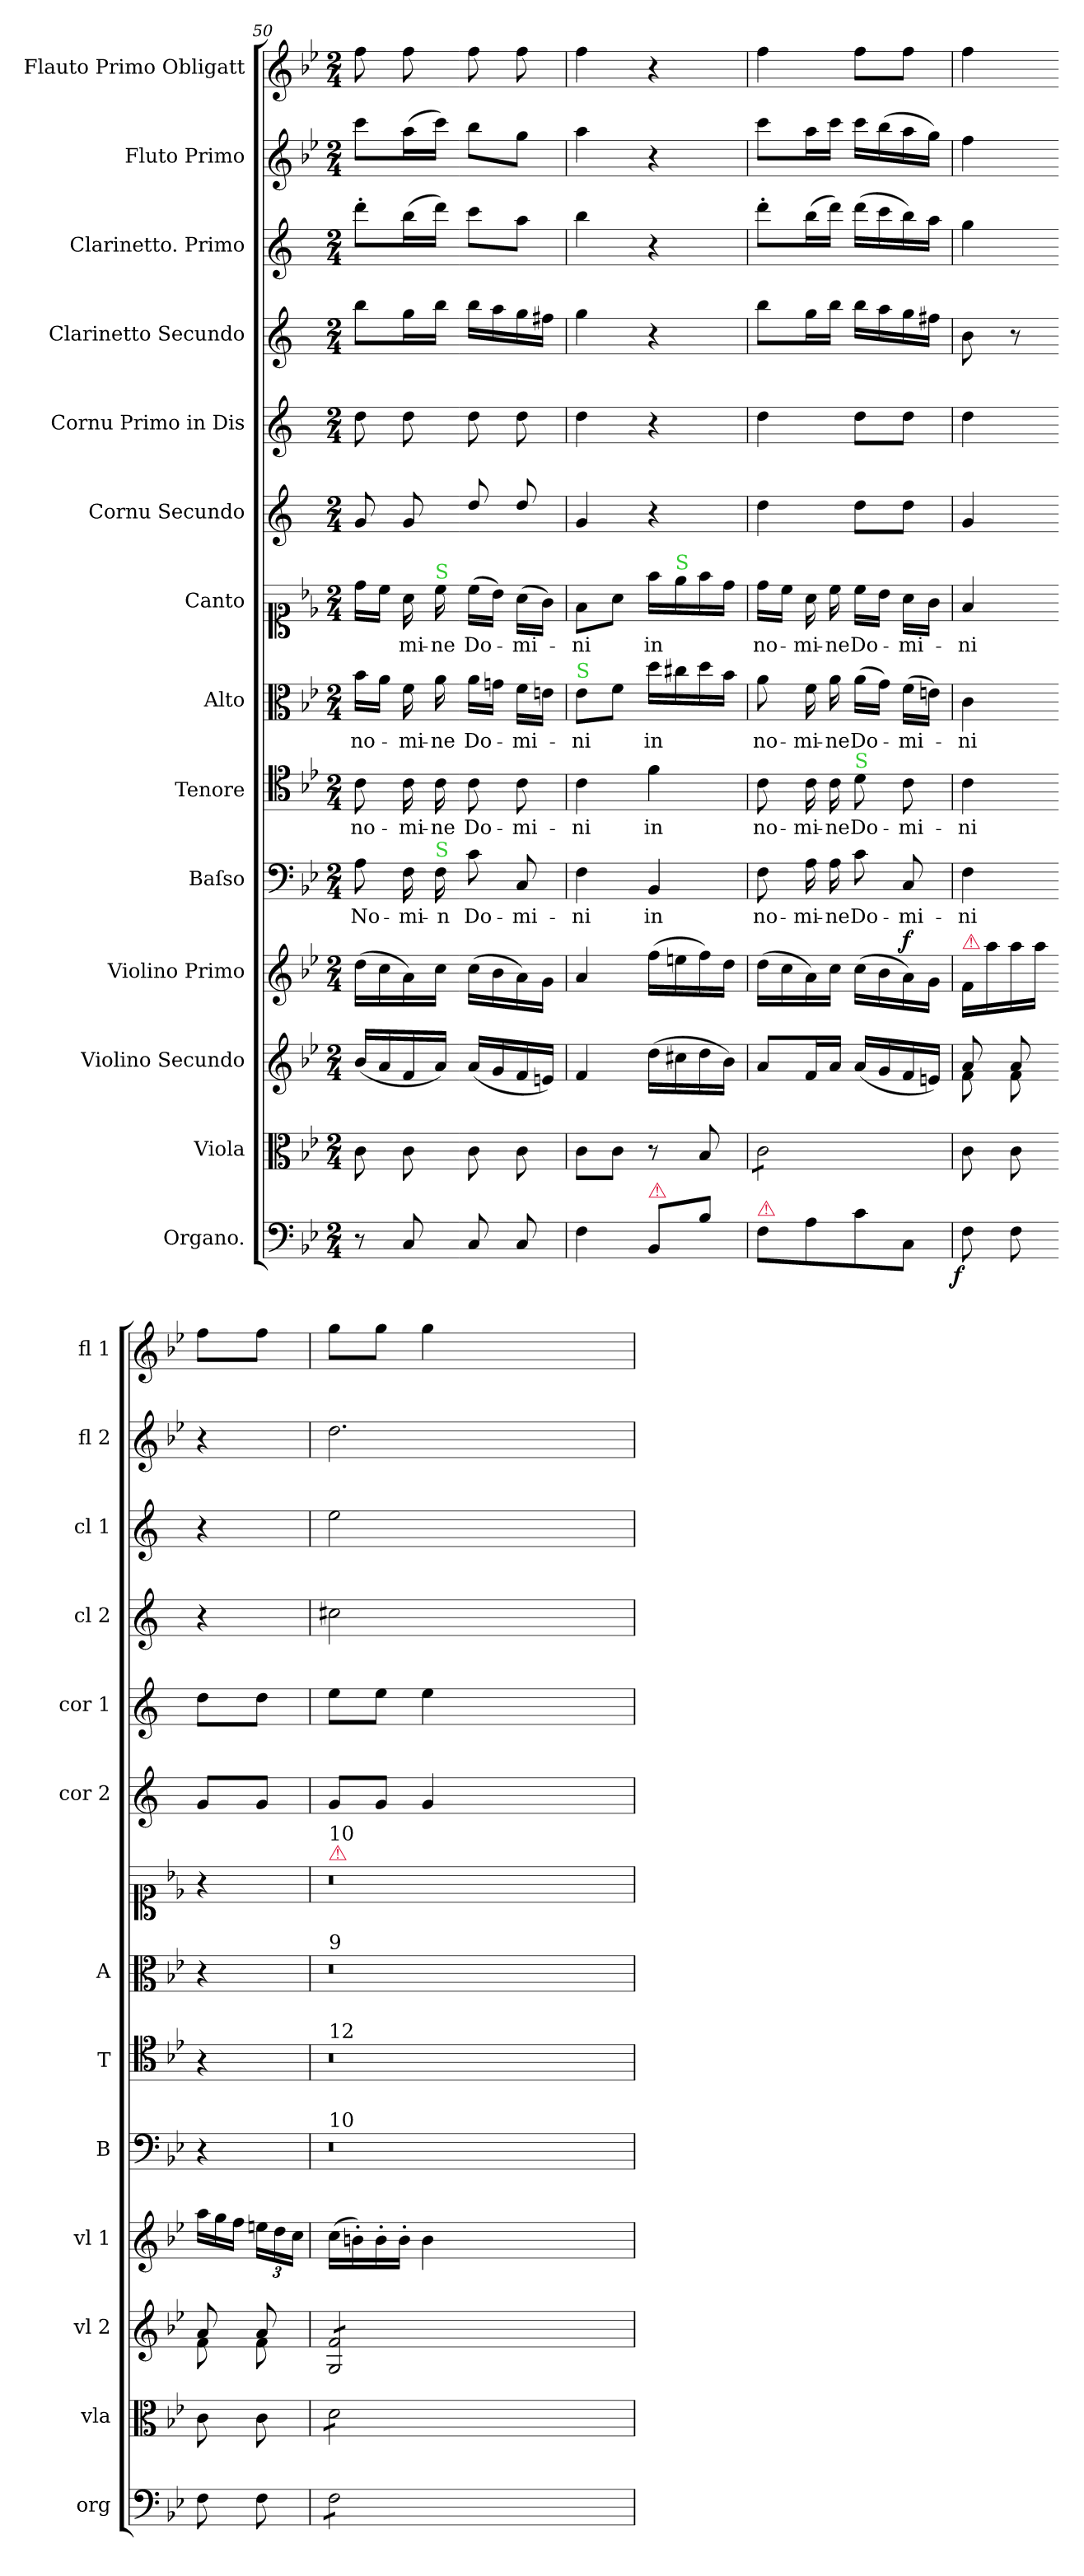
**kern	**dynam	**kern	**dynam	**kern	**dynam	**kern	**dynam	**kern	**text	**kern	**text	**kern	**text	**kern	**text	**kern	**kern	**kern	**kern	**kern	**kern
*part14	*part14	*part13	*part13	*part12	*part12	*part11	*part11	*part10	*part10	*part9	*part9	*part8	*part8	*part7	*part7	*part6	*part5	*part4	*part3	*part2	*part1
*staff14	*staff14	*staff13	*staff13	*staff12	*staff12	*staff11	*staff11	*staff10	*staff10	*staff9	*staff9	*staff8	*staff8	*staff7	*staff7	*staff6	*staff5	*staff4	*staff3	*staff2	*staff1
*I"Organo.	*	*I"Viola	*	*I"Violino Secundo	*	*I"Violino Primo	*	*I"Baſso	*	*I"Tenore	*	*I"Alto	*	*I"Canto	*	*I"Cornu Secundo	*I"Cornu Primo in Dis	*I"Clarinetto Secundo	*I"Clarinetto. Primo	*I"Fluto Primo	*I"Flauto Primo Obligatt
*I'org	*	*I'vla	*	*I'vl 2	*	*I'vl 1	*	*I'B	*	*I'T	*	*I'A	*	*	*	*I'cor 2	*I'cor 1	*I'cl 2	*I'cl 1	*I'fl 2	*I'fl 1
*clefF4	*	*clefC3	*	*clefG2	*	*clefG2	*	*clefF4	*	*clefC4	*	*clefC3	*	*clefC1	*	*clefG2	*clefG2	*clefG2	*clefG2	*clefG2	*clefG2
*	*	*	*	*	*	*	*	*	*	*	*	*	*	*	*	*ITrd1c2	*ITrd1c2	*ITrd1c2	*ITrd1c2	*	*
*k[b-e-]	*	*k[b-e-]	*	*k[b-e-]	*	*k[b-e-]	*	*k[b-e-]	*	*k[b-e-]	*	*k[b-e-]	*	*k[b-e-]	*	*k[b-e-]	*k[b-e-]	*k[b-e-]	*k[b-e-]	*k[b-e-]	*k[b-e-]
*B-:	*	*B-:	*	*B-:	*	*B-:	*	*B-:	*	*B-:	*	*B-:	*	*B-:	*	*	*	*	*	*B-:	*B-:
*M2/4	*	*M2/4	*	*M2/4	*	*M2/4	*	*M2/4	*	*M2/4	*	*M2/4	*	*M2/4	*	*M2/4	*M2/4	*M2/4	*M2/4	*M2/4	*M2/4
=50	=50	=50	=50	=50	=50	=50	=50	=50	=50	=50	=50	=50	=50	=50	=50	=50	=50	=50	=50	=50	=50
8r	.	8c\	.	(16b-/LL	.	(16dd\LL	.	8A\	No-	8c\	no-	16b-\LL	no-	16dd\LL	.	8f/	8cc\	8aa\L	8ccc'\L	8ccc\L	8ff\
.	.	.	.	16a/	.	16cc\	.	.	.	.	.	16a\JJ	.	16cc\JJ	.	.	.	.	.	.	.
8C/	.	8c\	.	16f/	.	16a\)	.	16F\	-mi-	16c\	-mi-	16f\	-mi-	16a\	-mi-	8f/	8cc\	16ff\L	(16aa\L	(16aa\L	8ff\
!	!	!	!	!	!	!	!	!	!	!	!	!	!	!LO:TX:a:color=limegreen:t=S	!	!	!	!	!	!	!
!	!	!	!	!	!	!	!	!LO:TX:a:color=limegreen:t=S	!	!	!	!	!	!	!	!	!	!	!	!	!
.	.	.	.	16a/JJ)	.	16cc\JJ	.	16F\	-n	16c\	-ne	16a\	-ne	16cc\	-ne	.	.	16aa\JJ	16ccc\JJ)	16ccc\JJ)	.
=-	=-	=-	=-	=-	=-	=-	=-	=-	=-	=-	=-	=-	=-	=-	=-	=-	=-	=-	=-	=-	=-
8C/	.	8c\	.	(16a/LL	.	(16cc\LL	.	8c\	Do-	8c\	Do-	16a\LL	Do-	(16cc\LL	Do-	8cc/	8cc\	16aa\LL	8bb-\L	8bb-\L	8ff\
.	.	.	.	16g/	.	16b-\	.	.	.	.	.	16gn\JJ	.	16b-\JJ)	.	.	.	16gg\	.	.	.
8C/	.	8c\	.	16f/	.	16a\)	.	8C/	-mi-	8c\	-mi-	16f\LL	-mi-	(16a\LL	-mi-	8cc/	8cc\	16ff\	8gg\J	8gg\J	8ff\
.	.	.	.	16en/JJ)	.	16g\JJ	.	.	.	.	.	16en\JJ	.	16g\JJ)	.	.	.	16een\JJ	.	.	.
=51	=51	=51	=51	=51	=51	=51	=51	=51	=51	=51	=51	=51	=51	=51	=51	=51	=51	=51	=51	=51	=51
!	!	!	!	!	!	!	!	!	!	!	!	!LO:TX:a:color=limegreen:t=S	!	!	!	!	!	!	!	!	!
4F\	.	8c\L	.	4f/	.	4a/	.	4F\	-ni	4c\	-ni	8e-\L	-ni	8f\L	-ni	4f/	4cc\	4ff\	4aa\	4aa\	4ff\
.	.	8c\J	.	.	.	.	.	.	.	.	.	8f\J	.	8a\J	.	.	.	.	.	.	.
!LO:TX:a:color=crimson:t=⚠	!	!	!	!	!	!	!	!	!	!	!	!	!	!	!	!	!	!	!	!	!
8BB-/L	.	8r	.	(16dd\LL	.	(16ff\LL	.	4BB-/	in	4f\	in	16dd\LL	in	16ff\LL	in	4r	4r	4r	4r	4r	4r
!	!	!	!	!	!	!	!	!	!	!	!	!	!	!LO:TX:a:color=limegreen:t=S	!	!	!	!	!	!	!
.	.	.	.	16cc#X\	.	16een\	.	.	.	.	.	16cc#X\	.	16ee-\	.	.	.	.	.	.	.
8B-\J	.	8B-/	.	16dd\	.	16ff\)	.	.	.	.	.	16dd\	.	16ff\	.	.	.	.	.	.	.
.	.	.	.	16b-\JJ)	.	16dd\JJ	.	.	.	.	.	16b-\JJ	.	16dd\JJ	.	.	.	.	.	.	.
=52	=52	=52	=52	=52	=52	=52	=52	=52	=52	=52	=52	=52	=52	=52	=52	=52	=52	=52	=52	=52	=52
!LO:TX:a:color=crimson:t=⚠	!	!	!	!	!	!	!	!	!	!	!	!	!	!	!	!	!	!	!	!	!
*	*	*tremolo	*	*	*	*	*	*	*	*	*	*	*	*	*	*	*	*	*	*	*
8F\L	.	8c\L	.	8a/L	.	(16dd\LL	.	8F\	no-	8c\	no-	8a\	no-	16dd\LL	no-	4cc\	4cc\	8aa\L	8ccc'\L	8ccc\L	4ff\
.	.	.	.	.	.	16cc\	.	.	.	.	.	.	.	16cc\JJ	.	.	.	.	.	.	.
8A\	.	8c\	.	16f/L	.	16a\)	.	16A\	-mi-	16c\	-mi-	16f\	-mi-	16a\	-mi-	.	.	16ff\L	(16aa\L	16aa\L	.
.	.	.	.	16a/JJ	.	16cc\JJ	.	16A\	-ne	16c\	-ne	16a\	-ne	16cc\	-ne	.	.	16aa\JJ	16ccc\JJ)	16ccc\JJ	.
!	!	!	!	!	!	!	!	!	!	!LO:TX:a:color=limegreen:t=S	!	!	!	!	!	!	!	!	!	!	!
8c\	.	8c\	.	(16a/LL	.	(16cc\LL	.	8c\	Do-	8d\	Do-	(16a\LL	Do-	16cc\LL	Do-	8cc\L	8cc\L	16aa\LL	(16ccc\LL	16ccc\LL	8ff\L
.	.	.	.	16g/	.	16b-\	.	.	.	.	.	16g\JJ)	.	16b-\JJ	.	.	.	16gg\	16bb-\	(16bb-\	.
!	!	!	!	!	!	!	!LO:DY:a	!	!	!	!	!	!	!	!	!	!	!	!	!	!
8C/J	.	8c\J	.	16f/	.	16a\)	f	8C/	-mi-	8c\	-mi-	(16f\LL	-mi-	16a\LL	-mi-	8cc\J	8cc\J	16ff\	16aa\)	16aa\	8ff\J
*	*	*Xtremolo	*	*	*	*	*	*	*	*	*	*	*	*	*	*	*	*	*	*	*
.	.	.	.	16en/JJ)	.	16g\JJ	.	.	.	.	.	16en\JJ)	.	16g\JJ	.	.	.	16een\JJ	16gg\JJ	16gg\JJ)	.
=53	=53	=53	=53	=53	=53	=53	=53	=53	=53	=53	=53	=53	=53	=53	=53	=53	=53	=53	=53	=53	=53
*	*	*	*	*^	*	*	*	*	*	*	*	*	*	*	*	*	*	*	*	*	*
!	!	!	!	!	!	!	!LO:TX:a:color=crimson:t=⚠	!	!	!	!	!	!	!	!	!	!	!	!	!	!	!
!	!LO:DY:rj	!	!LO:DY:a	!	!	!LO:DY:a	!	!	!	!	!	!	!	!	!	!	!	!	!	!	!	!
8F\	f	8c\	f&colon;	8a/	8f\	fo	16f/LL	.	4F\	-ni	4c\	-ni	4c\	-ni	4f/	-ni	4f/	4cc\	8a\	4ff\	4ff\	4ff\
.	.	.	.	.	.	.	16aa\	.	.	.	.	.	.	.	.	.	.	.	.	.	.	.
8F\	.	8c\	.	8a/	8f\	.	16aa\	.	.	.	.	.	.	.	.	.	.	.	8r	.	.	.
.	.	.	.	.	.	.	16aa\JJ	.	.	.	.	.	.	.	.	.	.	.	.	.	.	.
=-	=-	=-	=-	=-	=-	=-	=-	=-	=-	=-	=-	=-	=-	=-	=-	=-	=-	=-	=-	=-	=-	=-
*	*	*	*	*	*	*	*Xtuplet	*	*	*	*	*	*	*	*	*	*	*	*	*	*	*
8F\	.	8c\	.	8a/	8f\	.	24aa\LL	.	4r	.	4r	.	4r	.	4r	.	8f/L	8cc\L	4r	4r	4r	8ff\L
.	.	.	.	.	.	.	24gg\	.	.	.	.	.	.	.	.	.	.	.	.	.	.	.
.	.	.	.	.	.	.	24ff\JJ	.	.	.	.	.	.	.	.	.	.	.	.	.	.	.
*	*	*	*	*	*	*	*tuplet	*	*	*	*	*	*	*	*	*	*	*	*	*	*	*
8F\	.	8c\	.	8a/	8f\	.	24een\LL	.	.	.	.	.	.	.	.	.	8f/J	8cc\J	.	.	.	8ff\J
.	.	.	.	.	.	.	24dd\	.	.	.	.	.	.	.	.	.	.	.	.	.	.	.
.	.	.	.	.	.	.	24cc\JJ	.	.	.	.	.	.	.	.	.	.	.	.	.	.	.
*	*	*	*	*v	*v	*	*	*	*	*	*	*	*	*	*	*	*	*	*	*	*	*
=54	=54	=54	=54	=54	=54	=54	=54	=54	=54	=54	=54	=54	=54	=54	=54	=54	=54	=54	=54	=54	=54
!	!	!	!	!	!	!	!	!	!	!	!	!	!	!LO:TX:a:color=crimson:t=⚠	!	!	!	!	!	!	!
!	!	!	!	!	!	!	!	!	!	!	!	!	!	!LO:TX:a:t=10	!	!	!	!	!	!	!
!	!	!	!	!	!	!	!	!	!	!	!	!LO:TX:a:t=9	!	!	!	!	!	!	!	!	!
!	!	!	!	!	!	!	!	!	!	!LO:TX:a:t=12	!	!	!	!	!	!	!	!	!	!	!
!	!	!	!	!	!	!	!	!LO:TX:a:t=10	!	!	!	!	!	!	!	!	!	!	!	!	!
!	!	!	!	!	!	!	!	!	!	!	!	!	!	!	!	!	!	!	!	!LO:N:vis=2.	!
*tremolo	*	*	*	*	*	*	*	*	*	*	*	*	*	*	*	*	*	*	*	*	*
*	*	*tremolo	*	*	*	*	*	*	*	*	*	*	*	*	*	*	*	*	*	*	*
*	*	*	*	*tremolo	*	*	*	*	*	*	*	*	*	*	*	*	*	*	*	*	*
8F\L	.	8d\L	.	8G/ 8f/L	.	(16cc\LL	.	0r	.	0r	.	0r	.	0r	.	8f/L	8dd\L	2bn\	2dd\	2dd\	8gg\L
.	.	.	.	.	.	16bn'\)	.	.	.	.	.	.	.	.	.	.	.	.	.	.	.
8F\	.	8d\	.	8G/ 8f/	.	16b'\	.	.	.	.	.	.	.	.	.	8f/J	8dd\J	.	.	.	8gg\J
.	.	.	.	.	.	16b'\JJ	.	.	.	.	.	.	.	.	.	.	.	.	.	.	.
8F\	.	8d\	.	8G/ 8f/	.	4b\	.	.	.	.	.	.	.	.	.	4f/	4dd\	.	.	.	4gg\
8F\J	.	8d\J	.	8G/ 8f/J	.	.	.	.	.	.	.	.	.	.	.	.	.	.	.	.	.
*	*	*	*	*Xtremolo	*	*	*	*	*	*	*	*	*	*	*	*	*	*	*	*	*
*	*	*Xtremolo	*	*	*	*	*	*	*	*	*	*	*	*	*	*	*	*	*	*	*
*Xtremolo	*	*	*	*	*	*	*	*	*	*	*	*	*	*	*	*	*	*	*	*	*
1.ryy	.	1.ryy	.	1.ryy	.	1.ryy	.	.	.	.	.	.	.	.	.	1.ryy	1.ryy	1.ryy	1.ryy	1.ryy	1.ryy
=	=	=	=	=	=	=	=	=	=	=	=	=	=	=	=	=	=	=	=	=	=
*-	*-	*-	*-	*-	*-	*-	*-	*-	*-	*-	*-	*-	*-	*-	*-	*-	*-	*-	*-	*-	*-
